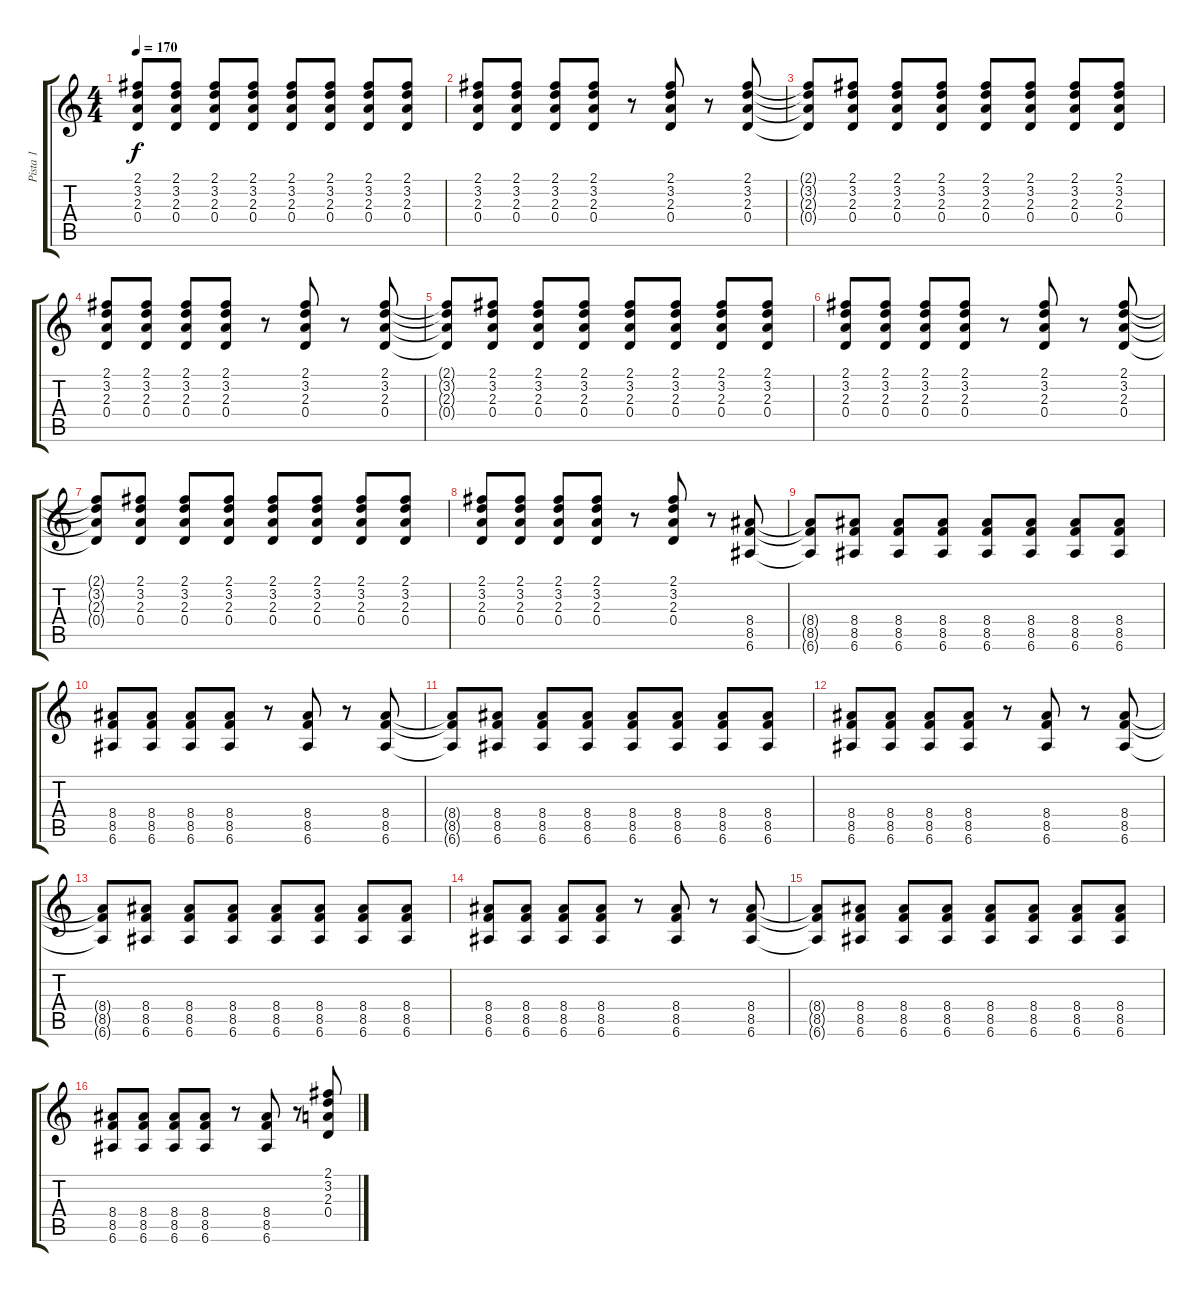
\track ("Pista 1" "Pista 1") {instrument electricguitarclean}
\staff {score tabs}
\tuning (E4 B3 G3 D3 A2 E2) {hide}
\ts (4 4)
\tempo 170
\clef g2
\ks c
(2.1{t} 3.2{t} 2.3{t} 0.4{t}).8{dy f} (2.1 3.2 2.3 0.4).8 (2.1 3.2 2.3 0.4).8 (2.1 3.2 2.3 0.4).8 (2.1 3.2 2.3 0.4).8 (2.1 3.2 2.3 0.4).8 (2.1 3.2 2.3 0.4).8 (2.1 3.2 2.3 0.4).8 |
(2.1 3.2 2.3 0.4).8 (2.1 3.2 2.3 0.4).8 (2.1 3.2 2.3 0.4).8 (2.1 3.2 2.3 0.4).8 r.8 (2.1 3.2 2.3 0.4).8 r.8 (2.1 3.2 2.3 0.4).8 |
(2.1{t} 3.2{t} 2.3{t} 0.4{t}).8 (2.1 3.2 2.3 0.4).8 (2.1 3.2 2.3 0.4).8 (2.1 3.2 2.3 0.4).8 (2.1 3.2 2.3 0.4).8 (2.1 3.2 2.3 0.4).8 (2.1 3.2 2.3 0.4).8 (2.1 3.2 2.3 0.4).8 |
(2.1 3.2 2.3 0.4).8 (2.1 3.2 2.3 0.4).8 (2.1 3.2 2.3 0.4).8 (2.1 3.2 2.3 0.4).8 r.8 (2.1 3.2 2.3 0.4).8 r.8 (2.1 3.2 2.3 0.4).8 |
(2.1{t} 3.2{t} 2.3{t} 0.4{t}).8 (2.1 3.2 2.3 0.4).8 (2.1 3.2 2.3 0.4).8 (2.1 3.2 2.3 0.4).8 (2.1 3.2 2.3 0.4).8 (2.1 3.2 2.3 0.4).8 (2.1 3.2 2.3 0.4).8 (2.1 3.2 2.3 0.4).8 |
(2.1 3.2 2.3 0.4).8 (2.1 3.2 2.3 0.4).8 (2.1 3.2 2.3 0.4).8 (2.1 3.2 2.3 0.4).8 r.8 (2.1 3.2 2.3 0.4).8 r.8 (2.1 3.2 2.3 0.4).8 |
(2.1{t} 3.2{t} 2.3{t} 0.4{t}).8 (2.1 3.2 2.3 0.4).8 (2.1 3.2 2.3 0.4).8 (2.1 3.2 2.3 0.4).8 (2.1 3.2 2.3 0.4).8 (2.1 3.2 2.3 0.4).8 (2.1 3.2 2.3 0.4).8 (2.1 3.2 2.3 0.4).8 |
(2.1 3.2 2.3 0.4).8 (2.1 3.2 2.3 0.4).8 (2.1 3.2 2.3 0.4).8 (2.1 3.2 2.3 0.4).8 r.8 (2.1 3.2 2.3 0.4).8 r.8 (8.4 8.5 6.6).8 |
(8.4{t} 8.5{t} 6.6{t}).8 (8.4 8.5 6.6).8 (8.4 8.5 6.6).8 (8.4 8.5 6.6).8 (8.4 8.5 6.6).8 (8.4 8.5 6.6).8 (8.4 8.5 6.6).8 (8.4 8.5 6.6).8 |
(8.4 8.5 6.6).8 (8.4 8.5 6.6).8 (8.4 8.5 6.6).8 (8.4 8.5 6.6).8 r.8 (8.4 8.5 6.6).8 r.8 (8.4 8.5 6.6).8 |
(8.4{t} 8.5{t} 6.6{t}).8 (8.4 8.5 6.6).8 (8.4 8.5 6.6).8 (8.4 8.5 6.6).8 (8.4 8.5 6.6).8 (8.4 8.5 6.6).8 (8.4 8.5 6.6).8 (8.4 8.5 6.6).8 |
(8.4 8.5 6.6).8 (8.4 8.5 6.6).8 (8.4 8.5 6.6).8 (8.4 8.5 6.6).8 r.8 (8.4 8.5 6.6).8 r.8 (8.4 8.5 6.6).8 |
(8.4{t} 8.5{t} 6.6{t}).8 (8.4 8.5 6.6).8 (8.4 8.5 6.6).8 (8.4 8.5 6.6).8 (8.4 8.5 6.6).8 (8.4 8.5 6.6).8 (8.4 8.5 6.6).8 (8.4 8.5 6.6).8 |
(8.4 8.5 6.6).8 (8.4 8.5 6.6).8 (8.4 8.5 6.6).8 (8.4 8.5 6.6).8 r.8 (8.4 8.5 6.6).8 r.8 (8.4 8.5 6.6).8 |
(8.4{t} 8.5{t} 6.6{t}).8 (8.4 8.5 6.6).8 (8.4 8.5 6.6).8 (8.4 8.5 6.6).8 (8.4 8.5 6.6).8 (8.4 8.5 6.6).8 (8.4 8.5 6.6).8 (8.4 8.5 6.6).8 |
(8.4 8.5 6.6).8 (8.4 8.5 6.6).8 (8.4 8.5 6.6).8 (8.4 8.5 6.6).8 r.8 (8.4 8.5 6.6).8 r.8 (2.1 3.2 2.3 0.4).8
